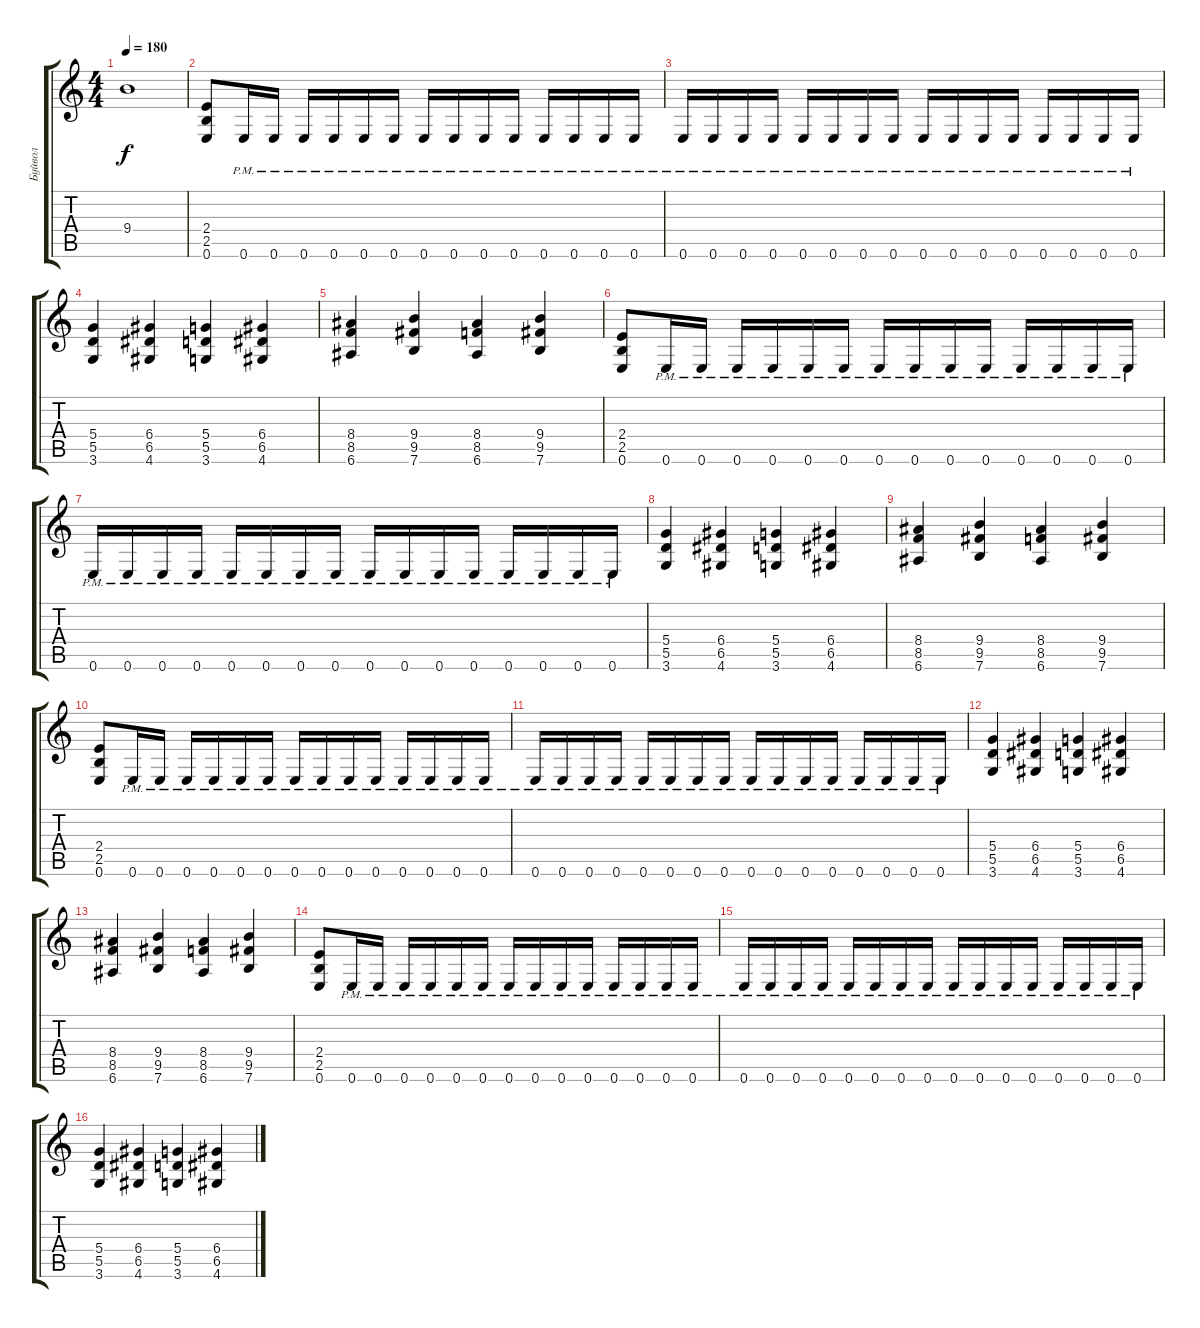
\track ("Буйвол" "Буйвол") {instrument distortionguitar}
\staff {score tabs}
\tuning (E4 B3 G3 D3 A2 E2) {hide}
\ts (4 4)
\tempo 180
\clef g2
\ks c
9.4.1{dy f} |
(2.4 2.5 0.6).8 0.6{pm}.16 0.6{pm}.16 0.6{pm}.16 0.6{pm}.16 0.6{pm}.16 0.6{pm}.16 0.6{pm}.16 0.6{pm}.16 0.6{pm}.16 0.6{pm}.16 0.6{pm}.16 0.6{pm}.16 0.6{pm}.16 0.6{pm}.16 |
0.6{pm}.16 0.6{pm}.16 0.6{pm}.16 0.6{pm}.16 0.6{pm}.16 0.6{pm}.16 0.6{pm}.16 0.6{pm}.16 0.6{pm}.16 0.6{pm}.16 0.6{pm}.16 0.6{pm}.16 0.6{pm}.16 0.6{pm}.16 0.6{pm}.16 0.6{pm}.16 |
(5.4 5.5 3.6).4 (6.4 6.5 4.6).4 (5.4 5.5 3.6).4 (6.4 6.5 4.6).4 |
(8.4 8.5 6.6).4 (9.4 9.5 7.6).4 (8.4 8.5 6.6).4 (9.4 9.5 7.6).4 |
(2.4 2.5 0.6).8 0.6{pm}.16 0.6{pm}.16 0.6{pm}.16 0.6{pm}.16 0.6{pm}.16 0.6{pm}.16 0.6{pm}.16 0.6{pm}.16 0.6{pm}.16 0.6{pm}.16 0.6{pm}.16 0.6{pm}.16 0.6{pm}.16 0.6{pm}.16 |
0.6{pm}.16 0.6{pm}.16 0.6{pm}.16 0.6{pm}.16 0.6{pm}.16 0.6{pm}.16 0.6{pm}.16 0.6{pm}.16 0.6{pm}.16 0.6{pm}.16 0.6{pm}.16 0.6{pm}.16 0.6{pm}.16 0.6{pm}.16 0.6{pm}.16 0.6{pm}.16 |
(5.4 5.5 3.6).4 (6.4 6.5 4.6).4 (5.4 5.5 3.6).4 (6.4 6.5 4.6).4 |
(8.4 8.5 6.6).4 (9.4 9.5 7.6).4 (8.4 8.5 6.6).4 (9.4 9.5 7.6).4 |
(2.4 2.5 0.6).8 0.6{pm}.16 0.6{pm}.16 0.6{pm}.16 0.6{pm}.16 0.6{pm}.16 0.6{pm}.16 0.6{pm}.16 0.6{pm}.16 0.6{pm}.16 0.6{pm}.16 0.6{pm}.16 0.6{pm}.16 0.6{pm}.16 0.6{pm}.16 |
0.6{pm}.16 0.6{pm}.16 0.6{pm}.16 0.6{pm}.16 0.6{pm}.16 0.6{pm}.16 0.6{pm}.16 0.6{pm}.16 0.6{pm}.16 0.6{pm}.16 0.6{pm}.16 0.6{pm}.16 0.6{pm}.16 0.6{pm}.16 0.6{pm}.16 0.6{pm}.16 |
(5.4 5.5 3.6).4 (6.4 6.5 4.6).4 (5.4 5.5 3.6).4 (6.4 6.5 4.6).4 |
(8.4 8.5 6.6).4 (9.4 9.5 7.6).4 (8.4 8.5 6.6).4 (9.4 9.5 7.6).4 |
(2.4 2.5 0.6).8 0.6{pm}.16 0.6{pm}.16 0.6{pm}.16 0.6{pm}.16 0.6{pm}.16 0.6{pm}.16 0.6{pm}.16 0.6{pm}.16 0.6{pm}.16 0.6{pm}.16 0.6{pm}.16 0.6{pm}.16 0.6{pm}.16 0.6{pm}.16 |
0.6{pm}.16 0.6{pm}.16 0.6{pm}.16 0.6{pm}.16 0.6{pm}.16 0.6{pm}.16 0.6{pm}.16 0.6{pm}.16 0.6{pm}.16 0.6{pm}.16 0.6{pm}.16 0.6{pm}.16 0.6{pm}.16 0.6{pm}.16 0.6{pm}.16 0.6{pm}.16 |
(5.4 5.5 3.6).4 (6.4 6.5 4.6).4 (5.4 5.5 3.6).4 (6.4 6.5 4.6).4
